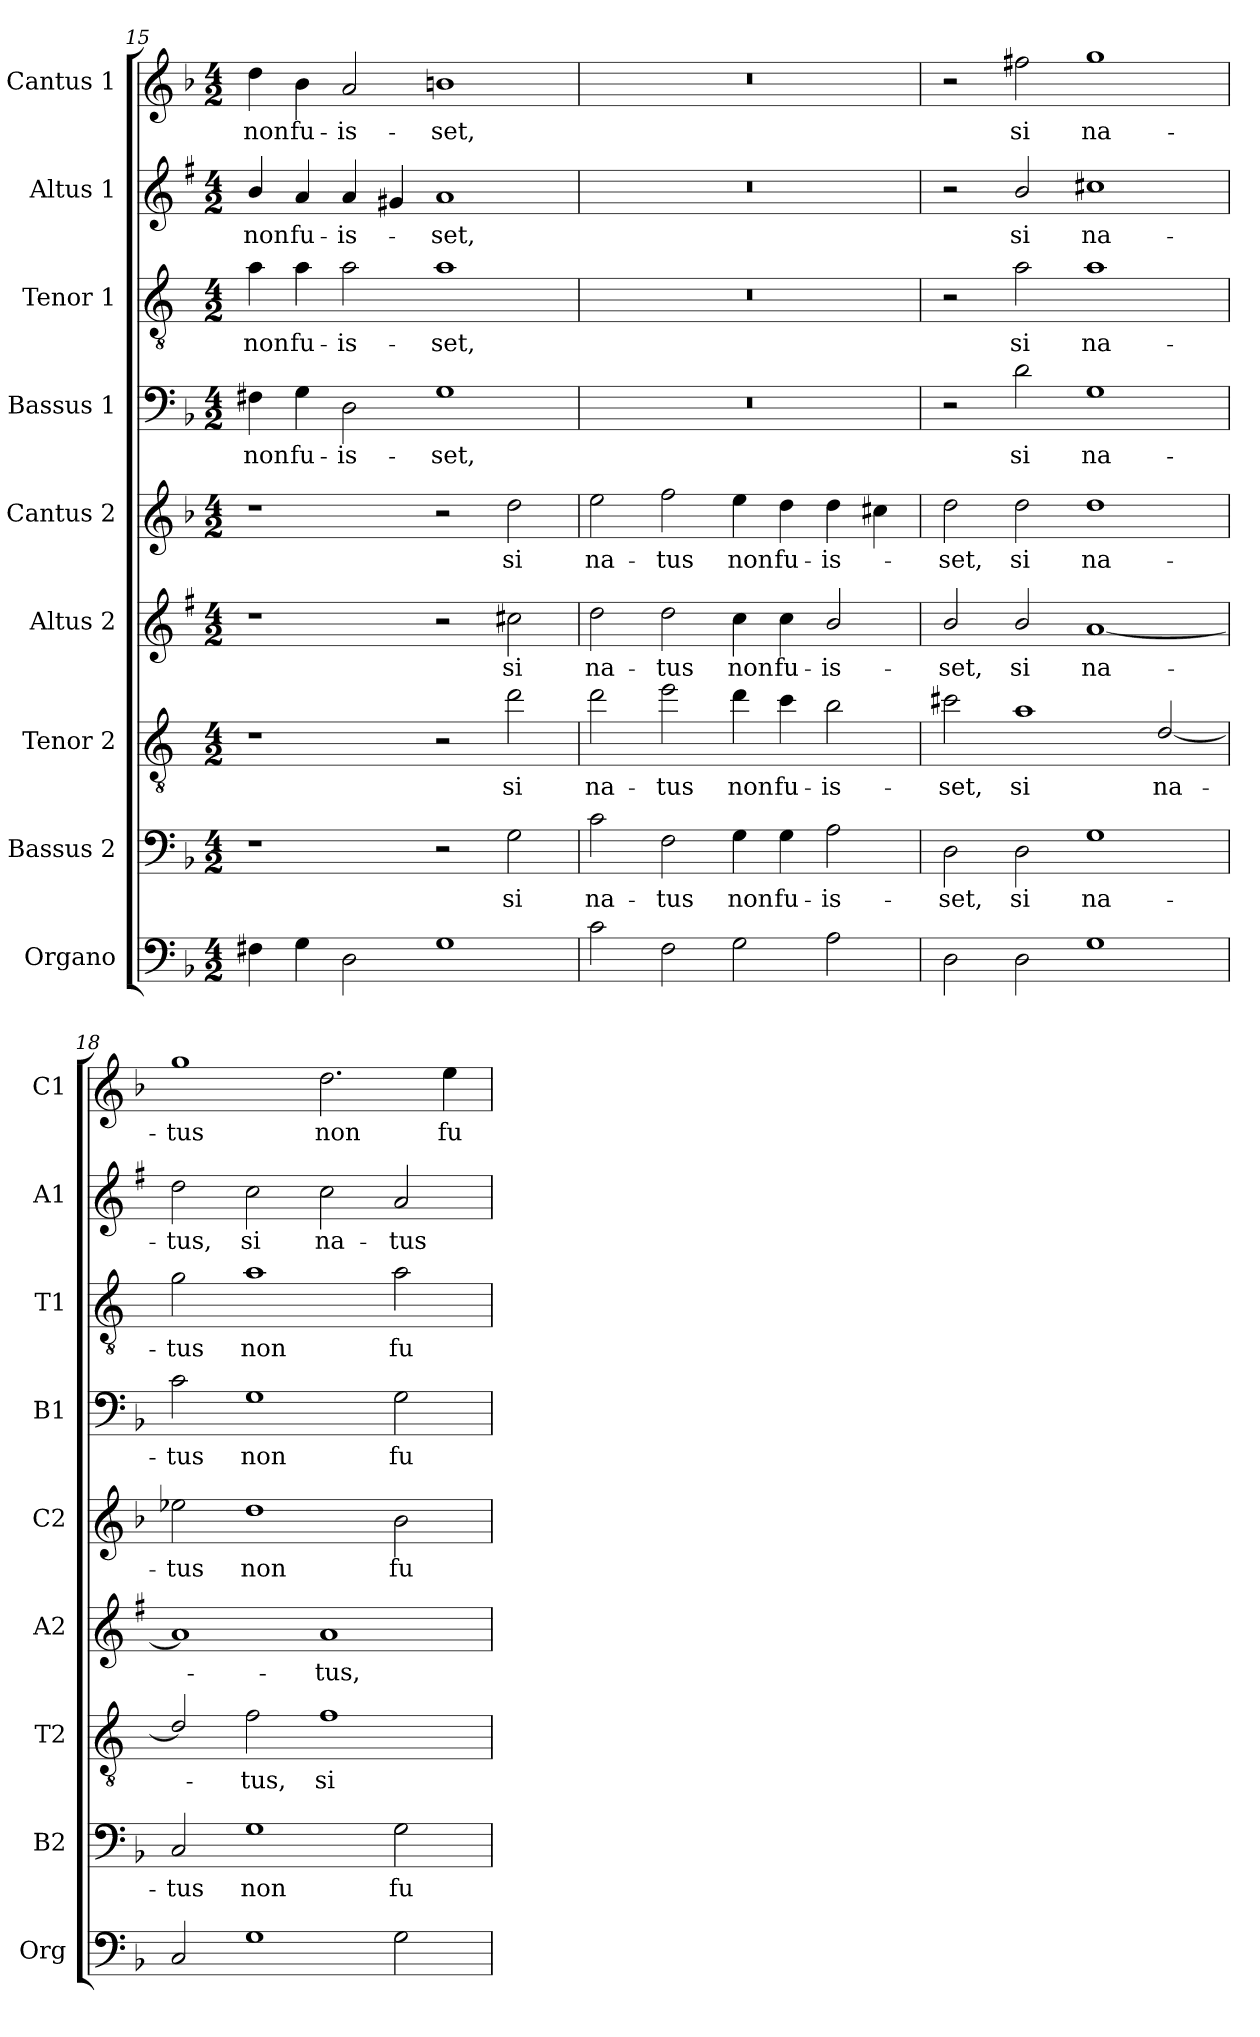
**kern	**kern	**text	**kern	**text	**kern	**text	**kern	**text	**kern	**text	**kern	**text	**kern	**text	**kern	**text
*part9	*part8	*part8	*part7	*part7	*part6	*part6	*part5	*part5	*part4	*part4	*part3	*part3	*part2	*part2	*part1	*part1
*staff9	*staff8	*staff8	*staff7	*staff7	*staff6	*staff6	*staff5	*staff5	*staff4	*staff4	*staff3	*staff3	*staff2	*staff2	*staff1	*staff1
*I"Organo	*I"Bassus 2	*	*I"Tenor 2	*	*I"Altus 2	*	*I"Cantus 2	*	*I"Bassus 1	*	*I"Tenor 1	*	*I"Altus 1	*	*I"Cantus 1	*
*I'Org	*I'B2	*	*I'T2	*	*I'A2	*	*I'C2	*	*I'B1	*	*I'T1	*	*I'A1	*	*I'C1	*
*clefF4	*clefF4	*	*clefGv2	*	*clefG2	*	*clefG2	*	*clefF4	*	*clefGv2	*	*clefG2	*	*clefG2	*
*	*	*	*ITrd4c7	*	*ITrd1c2	*	*	*	*	*	*ITrd4c7	*	*ITrd1c2	*	*	*
*k[b-]	*k[b-]	*	*k[b-]	*	*k[b-]	*	*k[b-]	*	*k[b-]	*	*k[b-]	*	*k[b-]	*	*k[b-]	*
*F:	*F:	*	*F:	*	*F:	*	*F:	*	*F:	*	*F:	*	*F:	*	*F:	*
*M4/2	*M4/2	*	*M4/2	*	*M4/2	*	*M4/2	*	*M4/2	*	*M4/2	*	*M4/2	*	*M4/2	*
=15	=15	=15	=15	=15	=15	=15	=15	=15	=15	=15	=15	=15	=15	=15	=15	=15
!	!	!	!	!	!	!	!	!	!	!LO:LY:b	!	!LO:LY:b	!	!LO:LY:b	!	!LO:LY:b
4F#X\	1r	.	1r	.	1r	.	1r	.	4F#X\	non	4d\	non	4a/	non	4dd\	non
!	!	!	!	!	!	!	!	!	!	!LO:LY:b	!	!LO:LY:b	!	!LO:LY:b	!	!LO:LY:b
4G\	.	.	.	.	.	.	.	.	4G\	fu-	4d\	fu-	4g/	fu-	4b-\	fu-
!	!	!	!	!	!	!	!	!	!	!LO:LY:b	!	!LO:LY:b	!	!LO:LY:b	!	!LO:LY:b
2D\	.	.	.	.	.	.	.	.	2D\	-is-	2d\	-is-	4g/	-is-	2a/	-is-
.	.	.	.	.	.	.	.	.	.	.	.	.	4f#X/	.	.	.
!	!	!	!	!	!	!	!	!	!	!LO:LY:b	!	!LO:LY:b	!	!LO:LY:b	!	!LO:LY:b
1G	2r	.	2r	.	2r	.	2r	.	1G	-set,	1d	-set,	1g	-set,	1bn	-set,
!	!	!LO:LY:b	!	!LO:LY:b	!	!LO:LY:b	!	!LO:LY:b	!	!	!	!	!	!	!	!
.	2G\	si	2g\	si	2bn\	si	2dd\	si	.	.	.	.	.	.	.	.
!!LO:LB:g=z
=16	=16	=16	=16	=16	=16	=16	=16	=16	=16	=16	=16	=16	=16	=16	=16	=16
!	!	!LO:LY:b	!	!LO:LY:b	!	!LO:LY:b	!	!LO:LY:b	!	!	!	!	!	!	!	!
2c\	2c\	na-	2g\	na-	2cc\	na-	2ee\	na-	0r	.	0r	.	0r	.	0r	.
!	!	!LO:LY:b	!	!LO:LY:b	!	!LO:LY:b	!	!LO:LY:b	!	!	!	!	!	!	!	!
2F\	2F\	-tus	2a\	-tus	2cc\	-tus	2ff\	-tus	.	.	.	.	.	.	.	.
!	!	!LO:LY:b	!	!LO:LY:b	!	!LO:LY:b	!	!LO:LY:b	!	!	!	!	!	!	!	!
2G\	4G\	non	4g\	non	4b-\	non	4ee\	non	.	.	.	.	.	.	.	.
!	!	!LO:LY:b	!	!LO:LY:b	!	!LO:LY:b	!	!LO:LY:b	!	!	!	!	!	!	!	!
.	4G\	fu-	4f\	fu-	4b-\	fu-	4dd\	fu-	.	.	.	.	.	.	.	.
!	!	!LO:LY:b	!	!LO:LY:b	!	!LO:LY:b	!	!LO:LY:b	!	!	!	!	!	!	!	!
2A\	2A\	-is-	2e\	-is-	2a/	-is-	4dd\	-is-	.	.	.	.	.	.	.	.
.	.	.	.	.	.	.	4cc#X\	.	.	.	.	.	.	.	.	.
=17	=17	=17	=17	=17	=17	=17	=17	=17	=17	=17	=17	=17	=17	=17	=17	=17
!	!	!LO:LY:b	!	!LO:LY:b	!	!LO:LY:b	!	!LO:LY:b	!	!	!	!	!	!	!	!
2D\	2D\	-set,	2f#X\	-set,	2a/	-set,	2dd\	-set,	2r	.	2r	.	2r	.	2r	.
!	!	!LO:LY:b	!	!LO:LY:b	!	!LO:LY:b	!	!LO:LY:b	!	!LO:LY:b	!	!LO:LY:b	!	!LO:LY:b	!	!LO:LY:b
2D\	2D\	si	1d	si	2a/	si	2dd\	si	2d\	si	2d\	si	2a/	si	2ff#X\	si
!	!	!LO:LY:b	!	!	!	!LO:LY:b	!	!LO:LY:b	!	!LO:LY:b	!	!LO:LY:b	!	!LO:LY:b	!	!LO:LY:b
1G	1G	na-	.	.	[1g	na-	1dd	na-	1G	na-	1d	na-	1bn	na-	1gg	na-
!	!	!	!	!LO:LY:b	!	!	!	!	!	!	!	!	!	!	!	!
.	.	.	[2G/	na-	.	.	.	.	.	.	.	.	.	.	.	.
=18	=18	=18	=18	=18	=18	=18	=18	=18	=18	=18	=18	=18	=18	=18	=18	=18
!	!	!LO:LY:b	!	!	!	!	!	!LO:LY:b	!	!LO:LY:b	!	!LO:LY:b	!	!LO:LY:b	!	!LO:LY:b
2C/	2C/	-tus	2G/]	.	1g]	.	2ee-X\	-tus	2c\	-tus	2c\	-tus	2cc\	-tus,	1gg	-tus
!	!	!LO:LY:b	!	!LO:LY:b	!	!	!	!LO:LY:b	!	!LO:LY:b	!	!LO:LY:b	!	!LO:LY:b	!	!
1G	1G	non	2B-\	-tus,	.	.	1dd	non	1G	non	1d	non	2b-\	si	.	.
!	!	!	!	!LO:LY:b	!	!LO:LY:b	!	!	!	!	!	!	!	!LO:LY:b	!	!LO:LY:b
.	.	.	1B-	si	1g	-tus,	.	.	.	.	.	.	2b-\	na-	2.dd\	non
!	!	!LO:LY:b	!	!	!	!	!	!LO:LY:b	!	!LO:LY:b	!	!LO:LY:b	!	!LO:LY:b	!	!
2G\	2G\	fu-	.	.	.	.	2b-\	fu-	2G\	fu-	2d\	fu-	2g/	-tus	.	.
!	!	!	!	!	!	!	!	!	!	!	!	!	!	!	!	!LO:LY:b
.	.	.	.	.	.	.	.	.	.	.	.	.	.	.	4ee\	fu-
=	=	=	=	=	=	=	=	=	=	=	=	=	=	=	=	=
*-	*-	*-	*-	*-	*-	*-	*-	*-	*-	*-	*-	*-	*-	*-	*-	*-
